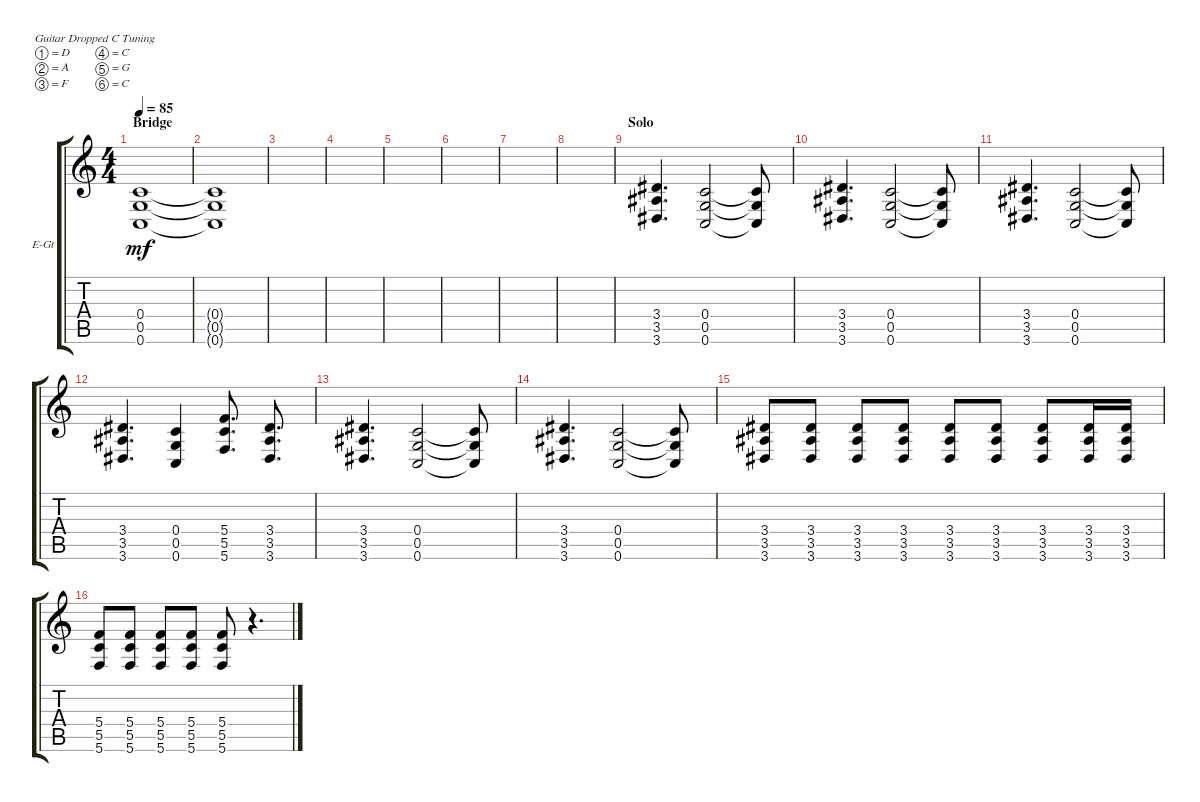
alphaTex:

\bracketExtendMode groupsimilarinstruments
\firstSystemTrackNameOrientation horizontal
\otherSystemsTrackNameOrientation horizontal
\track ("Electric Guitar 1" "E-Gt") {instrument distortionguitar}
\staff {score tabs}
\tuning (D4 A3 F3 C3 G2 C2)
\ts (4 4)
\section ("" "Bridge")
\tempo 85
\clef g2
\ks c
(0.6 0.5 0.4).1{dy mf} |
(0.6{t} 0.5{t} 0.4{t}).1 |
|
|
|
|
|
|
\section ("" "Solo")
(3.6 3.5 3.4).4{d} (0.6 0.5 0.4).2 (0.6{t} 0.5{t} 0.4{t}).8 |
(3.6 3.5 3.4).4{d} (0.6 0.5 0.4).2 (0.6{t} 0.5{t} 0.4{t}).8 |
(3.6 3.5 3.4).4{d} (0.6 0.5 0.4).2 (0.6{t} 0.5{t} 0.4{t}).8 |
(3.6 3.5 3.4).4{d} (0.6 0.5 0.4).4 (5.6 5.5 5.4).8{d} (3.6 3.5 3.4).8{d} |
(3.6 3.5 3.4).4{d} (0.6 0.5 0.4).2 (0.6{t} 0.5{t} 0.4{t}).8 |
(3.6 3.5 3.4).4{d} (0.6 0.5 0.4).2 (0.6{t} 0.5{t} 0.4{t}).8 |
(3.6 3.5 3.4).8 (3.6 3.5 3.4).8 (3.6 3.5 3.4).8 (3.6 3.5 3.4).8 (3.6 3.5 3.4).8 (3.6 3.5 3.4).8 (3.6 3.5 3.4).8 (3.6 3.5 3.4).16 (3.6 3.5 3.4).16 |
(5.6 5.5 5.4).8 (5.6 5.5 5.4).8 (5.6 5.5 5.4).8 (5.6 5.5 5.4).8 (5.6 5.5 5.4).8 r.4{d}
